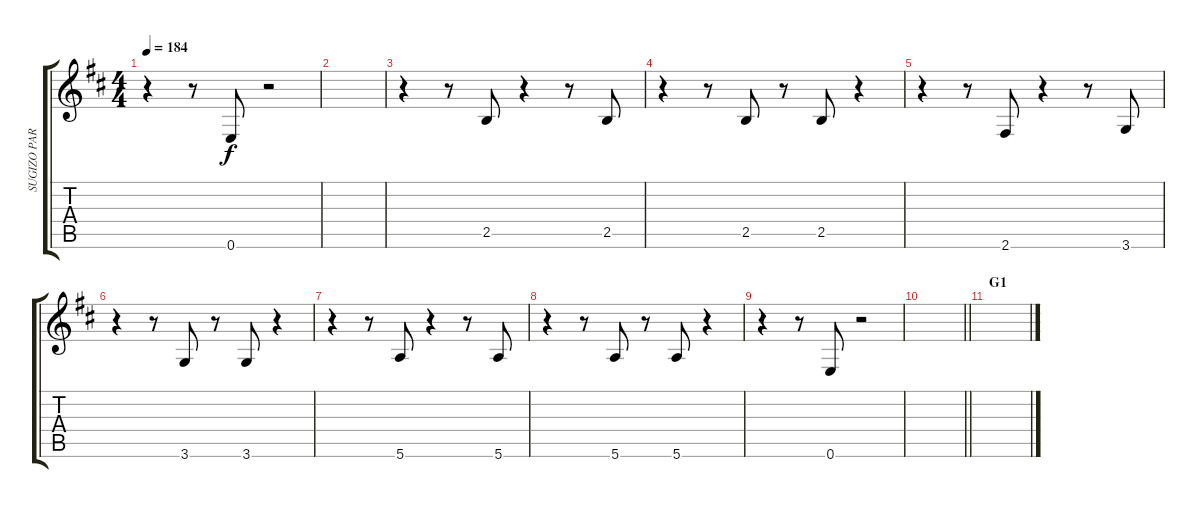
\track ("SUGIZO PART 1" "SUGIZO PAR") {instrument acousticguitarsteel}
\staff {score tabs}
\tuning (E4 B3 G3 D3 A2 E2) {hide}
\ts (4 4)
\tempo 184
\clef g2
\ks bminor
r.4{dy f} r.8 0.6.8 r.2 |
|
r.4 r.8 2.5.8 r.4 r.8 2.5.8 |
r.4 r.8 2.5.8 r.8 2.5.8 r.4 |
r.4 r.8 2.6.8 r.4 r.8 3.6.8 |
r.4 r.8 3.6.8 r.8 3.6.8 r.4 |
r.4 r.8 5.6.8 r.4 r.8 5.6.8 |
r.4 r.8 5.6.8 r.8 5.6.8 r.4 |
r.4 r.8 0.6.8 r.2 |
\barLineRight lightlight
|
\section ("" "G1")
